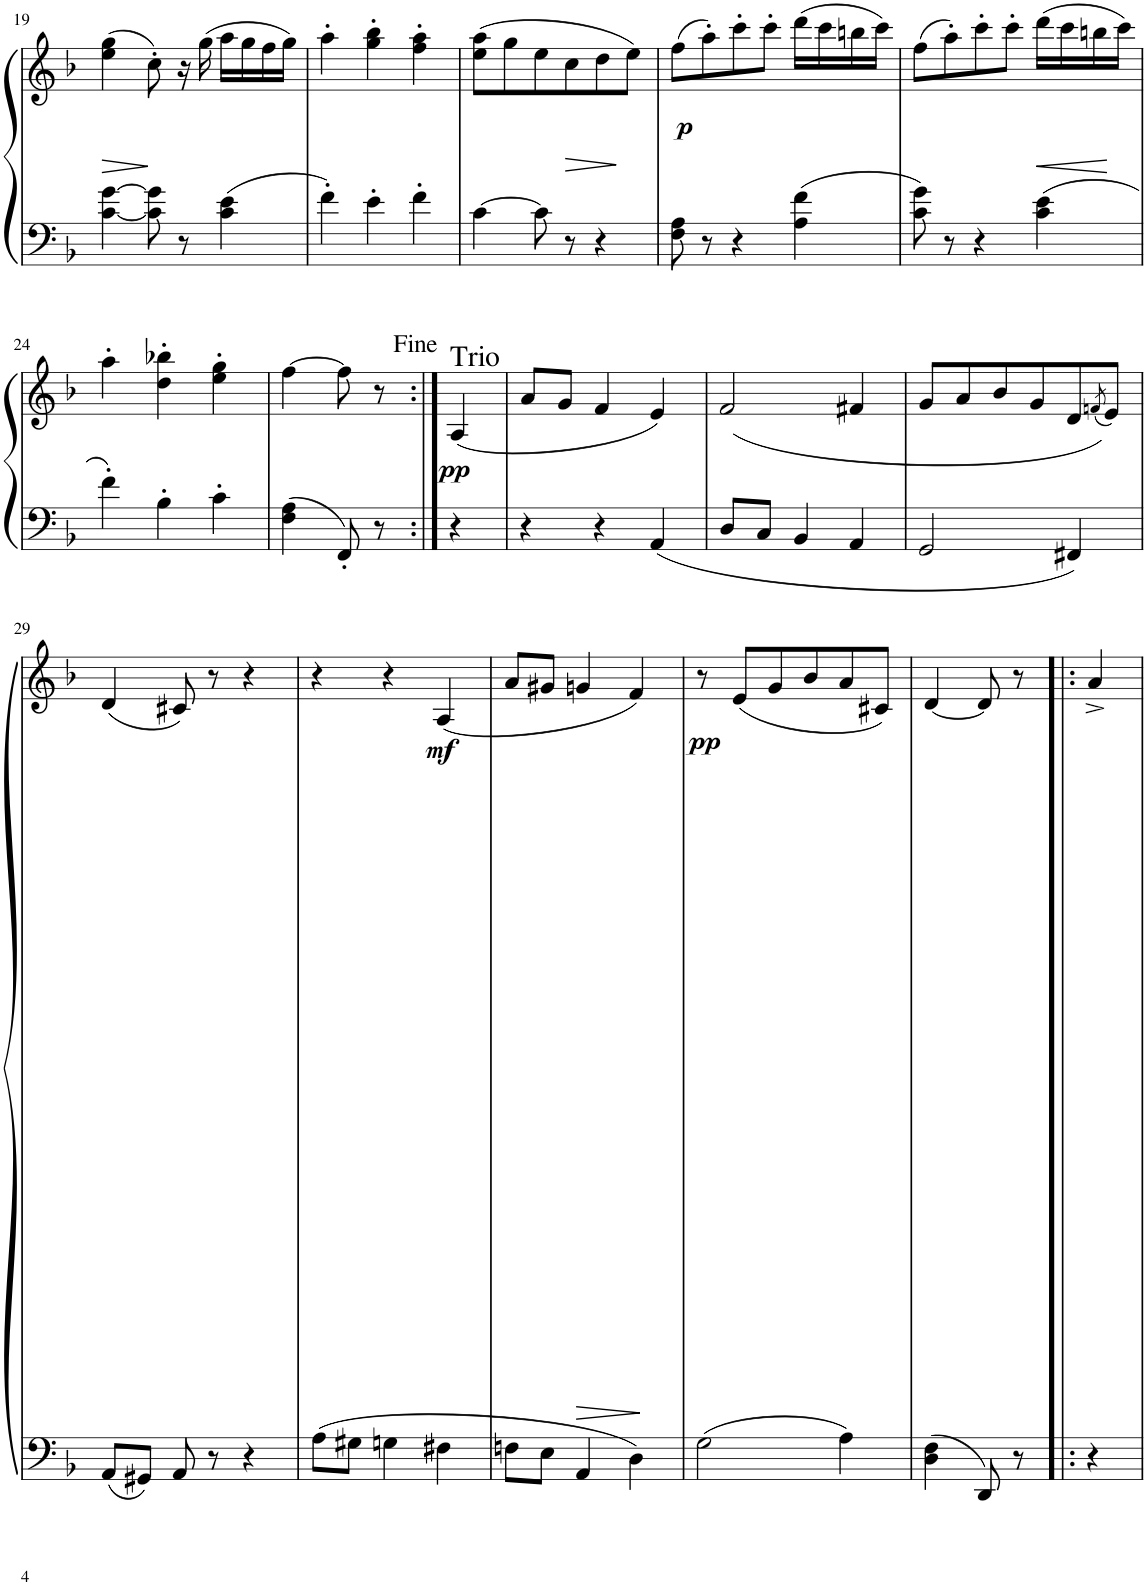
**kern	**kern	**dynam
*part1	*part1	*part1
*staff2	*staff1	*staff1/2
*I"Piano	*	*
*I'Pno	*	*
!!LO:PB:g=z
*clefF4	*clefG2	*
*k[b-]	*k[b-]	*
*M3/4	*M3/4	*
=19	=19	=19
!	!	!LO:HP:b
[4c\ [4g\	(4ee\ 4gg\	>
8c\] 8g\]	8cc'\)	]
8r	16r	.
.	(16gg\	.
4c\ 4e\	16aa\LL	.
.	16gg\	.
.	16ff\	.
.	16gg\JJ)	.
=20	=20	=20
4f'\	4aa'\	.
4e'\	4gg\' 4bb-\'	.
4f'\	4ff\' 4aa\'	.
=21	=21	=21
[4c\	(8ee\ 8aa\L	.
.	8gg\	.
8c\]	8ee\	.
!	!	!LO:HP:b
8r	8cc\	>
4r	8dd\	.
.	8ee\J)	]
=22	=22	=22
!	!	!LO:DY:b
8F\ 8A\	(8ff\L	p
8r	8aa'\)	.
4r	8ccc'\	.
.	8ccc'\J	.
4A\ 4f\	(16ddd\LL	.
.	16ccc\	.
.	16bbn\	.
.	16ccc\JJ)	.
=23	=23	=23
8c\ 8g\	(8ff\L	.
8r	8aa'\)	.
4r	8ccc'\	.
.	8ccc'\J	.
!	!	!LO:HP:b
4c\ 4e\	(16ddd\LL	<
.	16ccc\	.
.	16bbn\	.
.	16ccc\JJ)	[
!!LO:LB:g=z
=24	=24	=24
4f'\	4aa'\	.
4B-'\	4dd\' 4bb-X\'	.
4c'\	4ee\' 4gg\'	.
=25	=25	=25
4F\ 4A\	[4ff\	.
8FF'/	8ff\]	.
8r	8r	.
=25X2:|!	=25X2:|!	=25X2:|!
!	!LO:TX:a:t=Trio	!
!	!	!LO:DY:b
4r	(4A/	pp
=26	=26	=26
4r	8a/L	.
.	8g/J	.
4r	4f/	.
4AA/	4e/)	.
=27	=27	=27
8D/L	(2f/	.
8C/J	.	.
4BB-/	.	.
4AA/	4f#X/	.
=28	=28	=28
2GG/	8g/L	.
.	8a/	.
.	8b-/	.
.	8g/	.
4FF#X/	8d/	.
.	(8qfn/)	.
.	8e/J)	.
!!LO:LB:g=z
=29	=29	=29
8AA/L	(4d/	.
8GG#X/J	.	.
8AA/	8c#X/)	.
8r	8r	.
!	!	!LO:DY:b
4r	4r	mf
=30	=30	=30
8A\L	4r	.
8G#X\J	.	.
4Gn\	4r	.
4F#X\	(4A/	.
=31	=31	=31
8Fn\L	8a/L	.
8E\J	8g#X/J	.
!	!	!LO:HP:b
4AA/	4gn/	>
4D\	4f/)	]
=32	=32	=32
!	!	!LO:DY:b
2G\	8r	pp
.	(8e/L	.
.	8g/	.
.	8b-/	.
4A\	8a/	.
.	8c#X/J)	.
=33	=33	=33
4D\ 4F\	[4d/	.
8DD/	8d/]	.
8r	8r	.
=33X3!|:	=33X3!|:	=33X3!|:
4r	4a^/	.
=	=	=
*-	*-	*-
